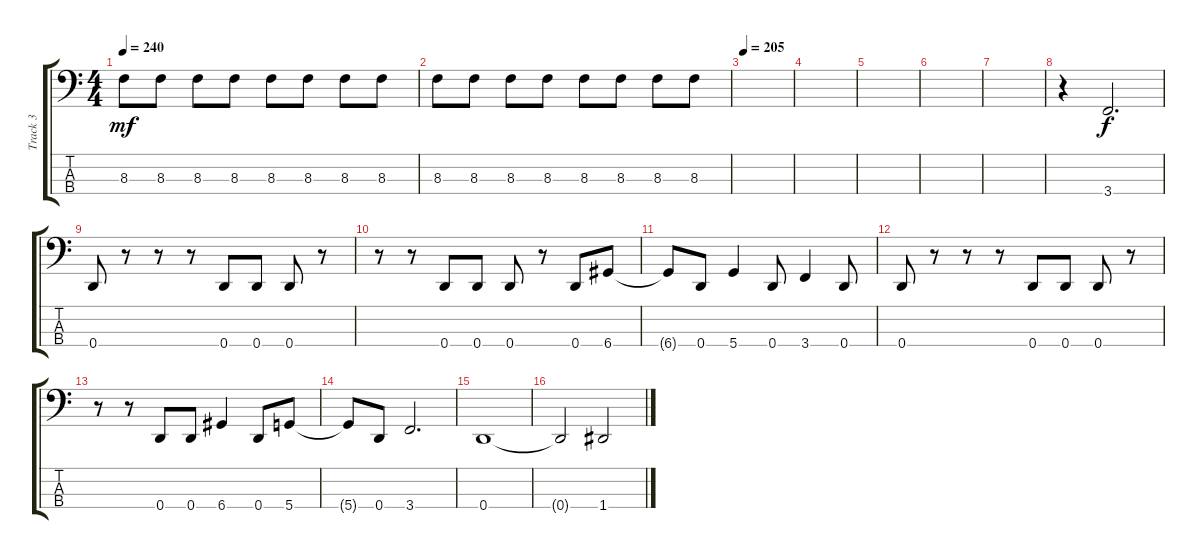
\track ("Track 3" "Track 3") {instrument electricbasspick}
\staff {score tabs}
\tuning (G2 D2 A1 D1) {hide}
\ts (4 4)
\tempo 240
\clef f4
\ks c
8.3.8{dy mf} 8.3.8 8.3.8 8.3.8 8.3.8 8.3.8 8.3.8 8.3.8 |
8.3.8 8.3.8 8.3.8 8.3.8 8.3.8 8.3.8 8.3.8 8.3.8 |
\tempo 205
|
|
|
|
|
r.4 3.4.2{d dy f} |
0.4.8 r.8 r.8 r.8 0.4.8 0.4.8 0.4.8 r.8 |
r.8 r.8 0.4.8 0.4.8 0.4.8 r.8 0.4.8 6.4.8 |
6.4{t}.8 0.4.8 5.4.4 0.4.8 3.4.4 0.4.8 |
0.4.8 r.8 r.8 r.8 0.4.8 0.4.8 0.4.8 r.8 |
r.8 r.8 0.4.8 0.4.8 6.4.4 0.4.8 5.4.8 |
5.4{t}.8 0.4.8 3.4.2{d} |
0.4.1 |
0.4{t}.2 1.4{ss}.2
